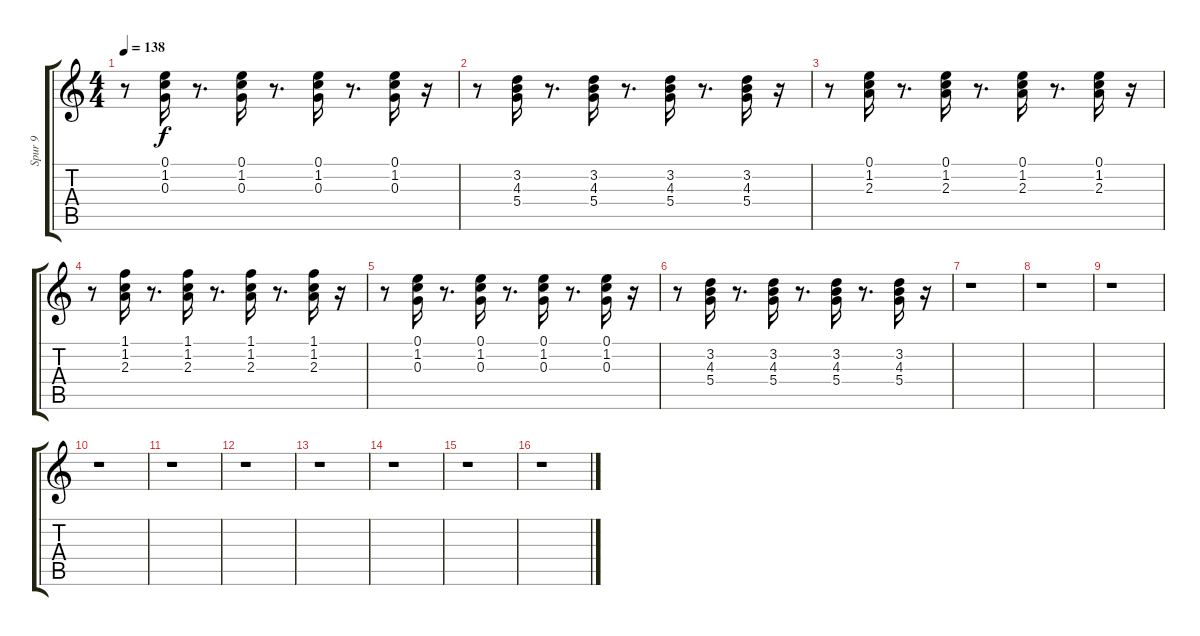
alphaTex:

\track ("Spur 9" "Spur 9") {instrument electricguitarmuted}
\staff {score tabs}
\tuning (E4 B3 G3 D3 A2 E2) {hide}
\ts (4 4)
\tempo 138
\clef g2
\ks c
r.8{dy f} (0.1 1.2 0.3).16 r.8{d} (0.1 1.2 0.3).16 r.8{d} (0.1 1.2 0.3).16 r.8{d} (0.1 1.2 0.3).16 r.16 |
r.8 (3.2 4.3 5.4).16 r.8{d} (3.2 4.3 5.4).16 r.8{d} (3.2 4.3 5.4).16 r.8{d} (3.2 4.3 5.4).16 r.16 |
r.8 (0.1 1.2 2.3).16 r.8{d} (0.1 1.2 2.3).16 r.8{d} (0.1 1.2 2.3).16 r.8{d} (0.1 1.2 2.3).16 r.16 |
r.8 (1.1 1.2 2.3).16 r.8{d} (1.1 1.2 2.3).16 r.8{d} (1.1 1.2 2.3).16 r.8{d} (1.1 1.2 2.3).16 r.16 |
r.8 (0.1 1.2 0.3).16 r.8{d} (0.1 1.2 0.3).16 r.8{d} (0.1 1.2 0.3).16 r.8{d} (0.1 1.2 0.3).16 r.16 |
r.8 (3.2 4.3 5.4).16 r.8{d} (3.2 4.3 5.4).16 r.8{d} (3.2 4.3 5.4).16 r.8{d} (3.2 4.3 5.4).16 r.16 |
r.1 |
r.1 |
r.1 |
r.1 |
r.1 |
r.1 |
r.1 |
r.1 |
r.1 |
r.1
